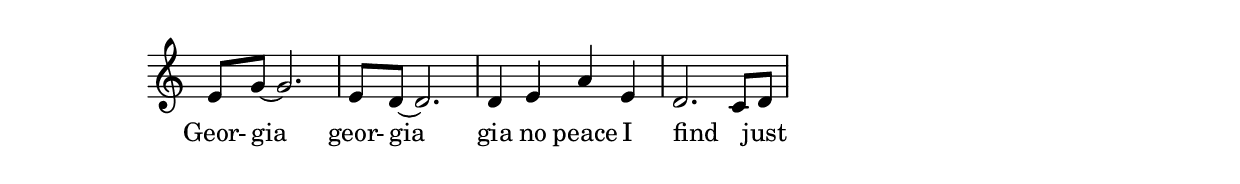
#(ly:set-option 'midi-extension "mid")
\version "2.12.3"
\include "english.ly"
\header{ 
title = ""
composer = ""
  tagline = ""  % removed 
}
%{
   +         2  
| GP - -  - | GR - - - | - G D G | R - - SR |
  Geor-gia geor-gia no peace I find      just an   

 
  
  
 
 %}
  
melody = {
\once \override Staff.TimeSignature #'stencil = ##f
\clef treble
\key c \major
\autoBeamOn  
\cadenzaOn
\bar "|" e'8[  g'8]~g'2.]     \bar "|" e'8[  d'8]~d'2.]     \bar "|" d'4  e'4  a'4  e'4  \bar "|" d'2.~    c'8[  d'8]  \bar "|"
}

text = \lyricmode {
  Geor- gia geor- gia gia no peace I find just an
}

\score{

<<
  \new Voice = "one" {
    \melody
  }
  \new Lyrics \lyricsto "one" \text
>>
\layout {
  \context {
       \Score
    \remove "Bar_number_engraver"
  } 
  }
\midi { 
  \context {
    \Score
    tempoWholesPerMinute = #(ly:make-moment 200 4)
   }
 }
}
